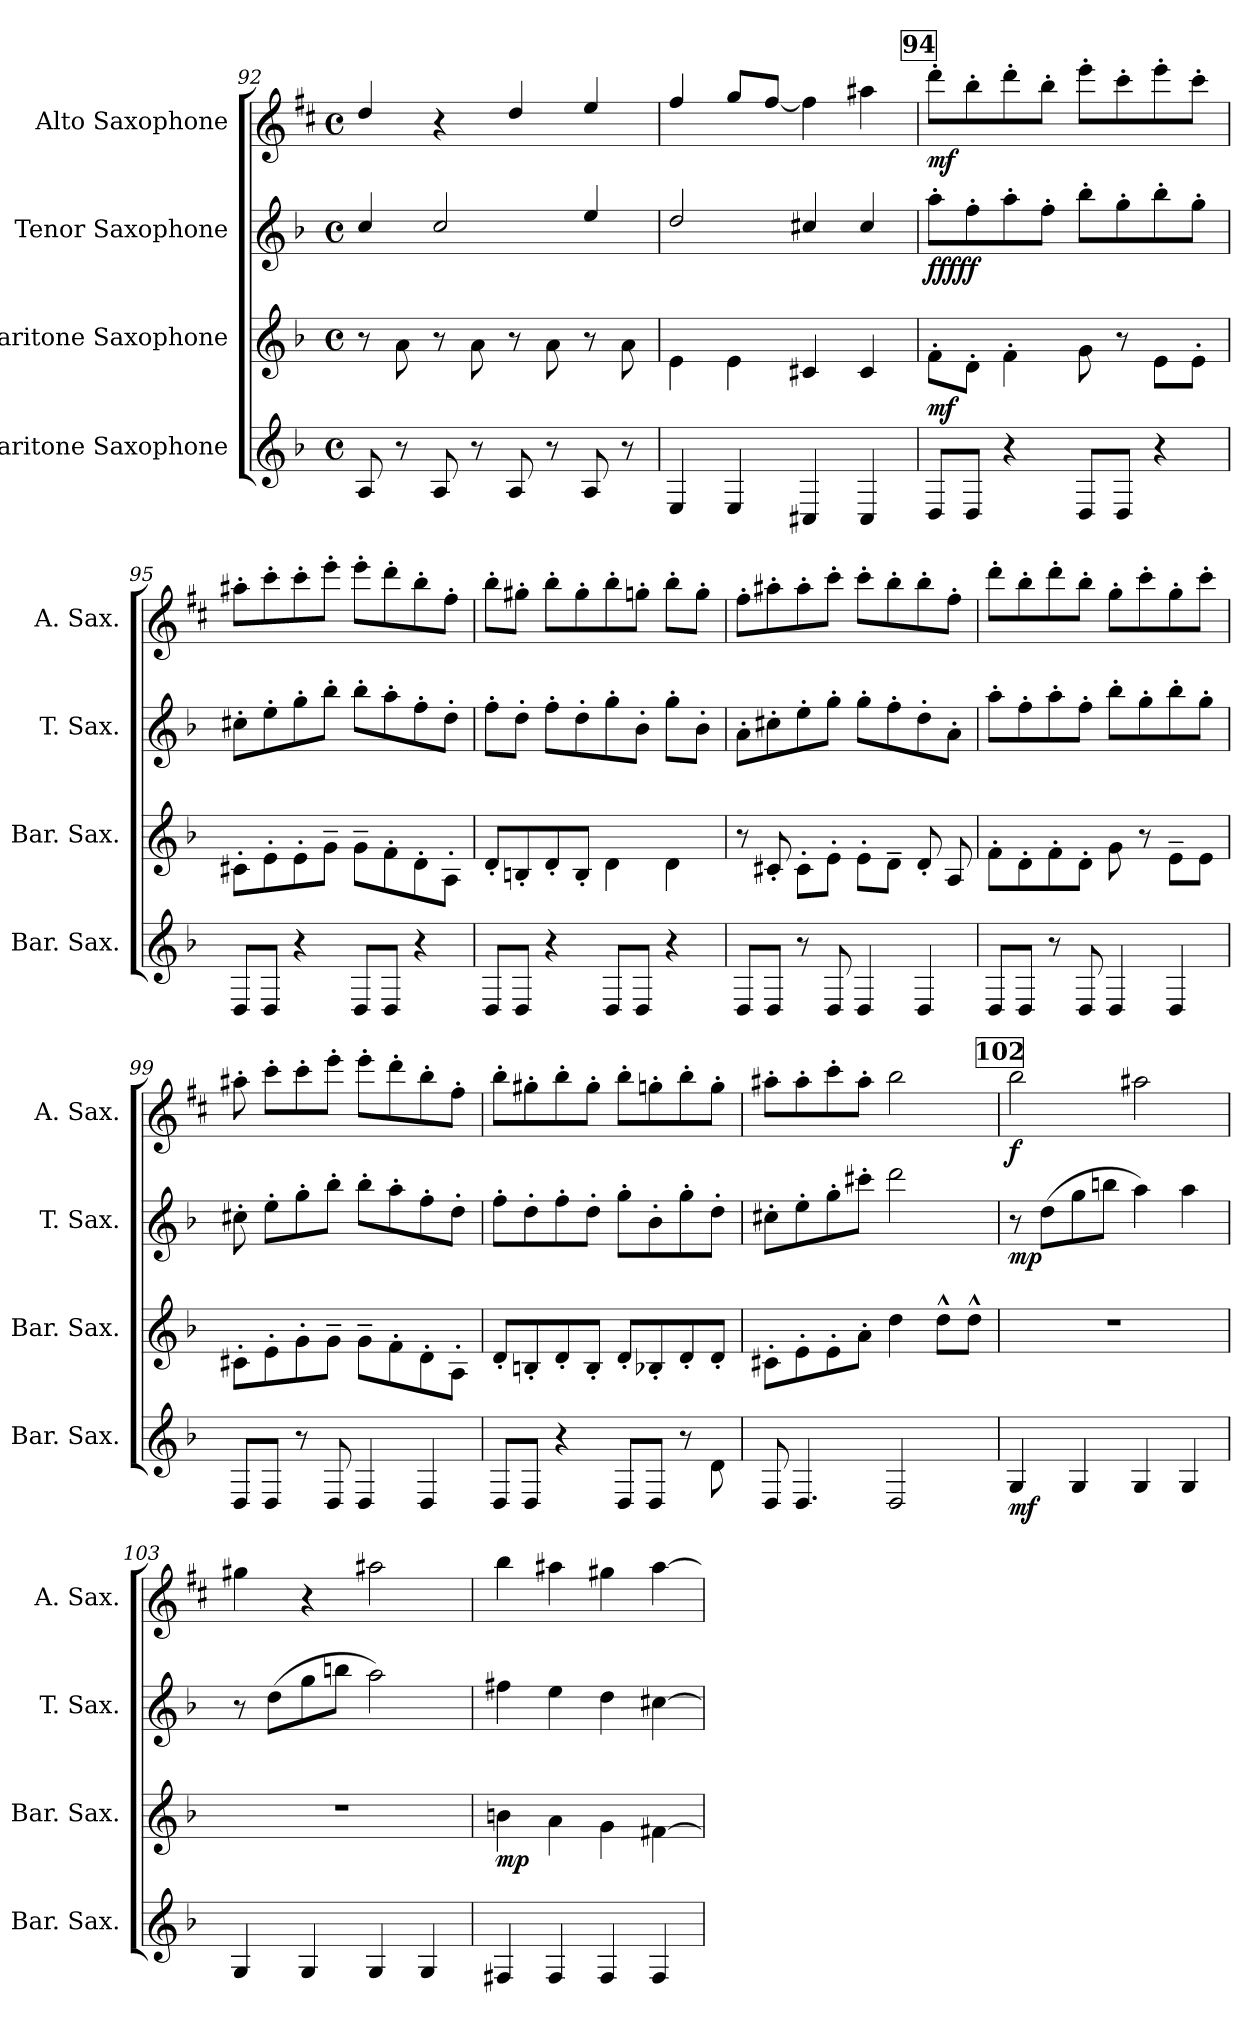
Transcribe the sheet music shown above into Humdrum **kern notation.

**kern	**dynam	**kern	**dynam	**kern	**dynam	**kern	**dynam
*part4	*part4	*part3	*part3	*part2	*part2	*part1	*part1
*staff4	*staff4	*staff3	*staff3	*staff2	*staff2	*staff1	*staff1
*I"Baritone Saxophone	*	*I"Baritone Saxophone	*	*I"Tenor Saxophone	*	*I"Alto Saxophone	*
*I'Bar. Sax.	*	*I'Bar. Sax.	*	*I'T. Sax.	*	*I'A. Sax.	*
*clefG2	*	*clefG2	*	*clefG2	*	*clefG2	*
*ITrd12c21	*	*ITrd12c21	*	*ITrd8c14	*	*ITrd5c9	*
*k[b-]	*	*k[b-]	*	*k[b-]	*	*k[b-]	*
*M4/4	*	*M4/4	*	*M4/4	*	*M4/4	*
*met(c)	*	*met(c)	*	*met(c)	*	*met(c)	*
=92	=92	=92	=92	=92	=92	=92	=92
8AA/	.	8r	.	4c/	.	4f/	.
8r	.	8A\	.	.	.	.	.
8AA/	.	8r	.	2c/	.	4r	.
8r	.	8A\	.	.	.	.	.
8AA/	.	8r	.	.	.	4f/	.
8r	.	8A\	.	.	.	.	.
8AA/	.	8r	.	4e/	.	4g/	.
8r	.	8A\	.	.	.	.	.
=93	=93	=93	=93	=93	=93	=93	=93
4EE/	.	4E\	.	2d/	.	4a/	.
4EE/	.	4E\	.	.	.	8b-/L	.
.	.	.	.	.	.	[8a/J	.
4CC#X/	.	4C#X/	.	4c#X/	.	4a\]	.
4CC#/	.	4C#/	.	4c#/	.	4cc#X\	.
!!LO:PB:g=z
!!LO:REH:place=s1:a:B:fs=14:t=94
=94	=94	=94	=94	=94	=94	=94	=94
!	!	!	!LO:DY:b	!	!LO:DY:b	!	!
!	!	!	!	!	!LO:DY:n=1:b	!	!
!	!	!	!	!	!LO:DY:n=2:b	!	!
!	!	!	!	!	!LO:DY:n=3:b	!	!
!	!	!	!	!	!LO:DY:n=4:b	!	!LO:DY:b
8DD/L	.	8F'\L	mf	8a'\L	f f f f f	8ff'\L	mf
8DD/J	.	8D'\J	.	8f'\	.	8dd'\	.
4r	.	4F'\	.	8a'\	.	8ff'\	.
.	.	.	.	8f'\J	.	8dd'\J	.
8DD/L	.	8G\	.	8b-'\L	.	8gg'\L	.
8DD/J	.	8r	.	8g'\	.	8ee'\	.
4r	.	8E\L	.	8b-'\	.	8gg'\	.
.	.	8E'\J	.	8g'\J	.	8ee'\J	.
=95	=95	=95	=95	=95	=95	=95	=95
8DD/L	.	8C#X'\L	.	8c#X'\L	.	8cc#X'\L	.
8DD/J	.	8E'\	.	8e'\	.	8ee'\	.
4r	.	8E'\	.	8g'\	.	8ee'\	.
.	.	8G~\J	.	8b-'\J	.	8gg'\J	.
8DD/L	.	8G~\L	.	8b-'\L	.	8gg'\L	.
8DD/J	.	8F'\	.	8a'\	.	8ff'\	.
4r	.	8D'\	.	8f'\	.	8dd'\	.
.	.	8AA'\J	.	8d'\J	.	8a'\J	.
=96	=96	=96	=96	=96	=96	=96	=96
8DD/L	.	8D'/L	.	8f'\L	.	8dd'\L	.
8DD/J	.	8BBn'/	.	8d'\J	.	8bn'\J	.
4r	.	8D'/	.	8f'\L	.	8dd'\L	.
.	.	8BB'/J	.	8d'\	.	8b'\	.
8DD/L	.	4D\	.	8g'\	.	8dd'\	.
8DD/J	.	.	.	8B-'\J	.	8b-X'\J	.
4r	.	4D\	.	8g'\L	.	8dd'\L	.
.	.	.	.	8B-'\J	.	8b-'\J	.
!!LO:LB:g=z
=97	=97	=97	=97	=97	=97	=97	=97
8DD/L	.	8r	.	8A'\L	.	8a'\L	.
8DD/J	.	8C#X'/	.	8c#X'\	.	8cc#X'\	.
8r	.	8C#'\L	.	8e'\	.	8cc#'\	.
8DD/	.	8E'\J	.	8g'\J	.	8ee'\J	.
4DD/	.	8E'\L	.	8g'\L	.	8ee'\L	.
.	.	8D~\J	.	8f'\	.	8dd'\	.
4DD/	.	8D'/	.	8d'\	.	8dd'\	.
.	.	8AA/	.	8A'\J	.	8a'\J	.
=98	=98	=98	=98	=98	=98	=98	=98
8DD/L	.	8F'\L	.	8a'\L	.	8ff'\L	.
8DD/J	.	8D'\	.	8f'\	.	8dd'\	.
8r	.	8F'\	.	8a'\	.	8ff'\	.
8DD/	.	8D'\J	.	8f'\J	.	8dd'\J	.
4DD/	.	8G\	.	8b-'\L	.	8b-'\L	.
.	.	8r	.	8g'\	.	8ee'\	.
4DD/	.	8E~\L	.	8b-'\	.	8b-'\	.
.	.	8E\J	.	8g'\J	.	8ee'\J	.
=99	=99	=99	=99	=99	=99	=99	=99
8DD/L	.	8C#X'\L	.	8c#X'\	.	8cc#X'\	.
8DD/J	.	8E'\	.	8e'\L	.	8ee'\L	.
8r	.	8G'\	.	8g'\	.	8ee'\	.
8DD/	.	8G~\J	.	8b-'\J	.	8gg'\J	.
4DD/	.	8G~\L	.	8b-'\L	.	8gg'\L	.
.	.	8F'\	.	8a'\	.	8ff'\	.
4DD/	.	8D'\	.	8f'\	.	8dd'\	.
.	.	8AA'\J	.	8d'\J	.	8a'\J	.
!!LO:LB:g=z
=100	=100	=100	=100	=100	=100	=100	=100
8DD/L	.	8D'/L	.	8f'\L	.	8dd'\L	.
8DD/J	.	8BBn'/	.	8d'\	.	8bn'\	.
4r	.	8D'/	.	8f'\	.	8dd'\	.
.	.	8BB'/J	.	8d'\J	.	8b'\J	.
8DD/L	.	8D'/L	.	8g'\L	.	8dd'\L	.
8DD/J	.	8BB-X'/	.	8B-'\	.	8b-X'\	.
8r	.	8D'/	.	8g'\	.	8dd'\	.
8D\	.	8D'/J	.	8d'\J	.	8b-'\J	.
=101	=101	=101	=101	=101	=101	=101	=101
8DD/	.	8C#X'\L	.	8c#X'\L	.	8cc#X'\L	.
4.DD/	.	8E'\	.	8e'\	.	8cc#'\	.
.	.	8E'\	.	8g'\	.	8ee'\	.
.	.	8A'\J	.	8cc#X'\J	.	8cc#'\J	.
2DD/	.	4d\	.	2dd\	.	2dd\	.
.	.	8d^^\L	.	.	.	.	.
.	.	8d^^\J	.	.	.	.	.
!!LO:REH:place=s1:a:B:fs=14:t=102
=102	=102	=102	=102	=102	=102	=102	=102
!	!LO:DY:b	!	!	!	!LO:DY:b	!	!LO:DY:b
4GG/	mf	1r	.	8r	mp	2dd\	f
.	.	.	.	(>8d\L	.	.	.
4GG/	.	.	.	8g\	.	.	.
.	.	.	.	8bn\J	.	.	.
4GG/	.	.	.	4a\)	.	2cc#X\	.
4GG/	.	.	.	4a\	.	.	.
=103	=103	=103	=103	=103	=103	=103	=103
4GG/	.	1r	.	8r	.	4bn\	.
.	.	.	.	(>8d\L	.	.	.
4GG/	.	.	.	8g\	.	4r	.
.	.	.	.	8bn\J	.	.	.
4GG/	.	.	.	2a\)	.	2cc#X\	.
4GG/	.	.	.	.	.	.	.
!!LO:PB:g=z
=104	=104	=104	=104	=104	=104	=104	=104
!	!	!	!LO:DY:b	!	!	!	!
4FF#X/	.	4Bn\	mp	4f#X\	.	4dd\	.
4FF#/	.	4A\	.	4e\	.	4cc#X\	.
4FF#/	.	4G\	.	4d\	.	4bn\	.
4FF#/	.	[4F#X\	.	[4c#X\	.	[4cc#\	.
=	=	=	=	=	=	=	=
*-	*-	*-	*-	*-	*-	*-	*-
